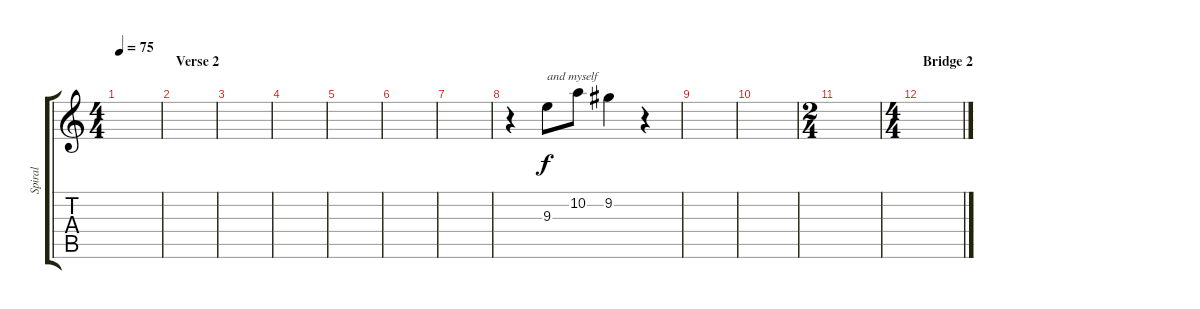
\track ("Spiral" "Spiral") {instrument banjo}
\staff {score tabs}
\tuning (E4 B3 G3 D3 A2 E2) {hide}
\displaytranspose 12
\ts (4 4)
\tempo 75
\clef g2
\ks c
|
\section ("" "Verse 2")
|
|
|
|
\section ("" "")
|
|
r.4 9.3.8{txt "and myself"} 10.2.8 9.2.4 r.4 |
|
|
\ts (2 4)
|
\ts (4 4)
\section ("" "Bridge 2")
